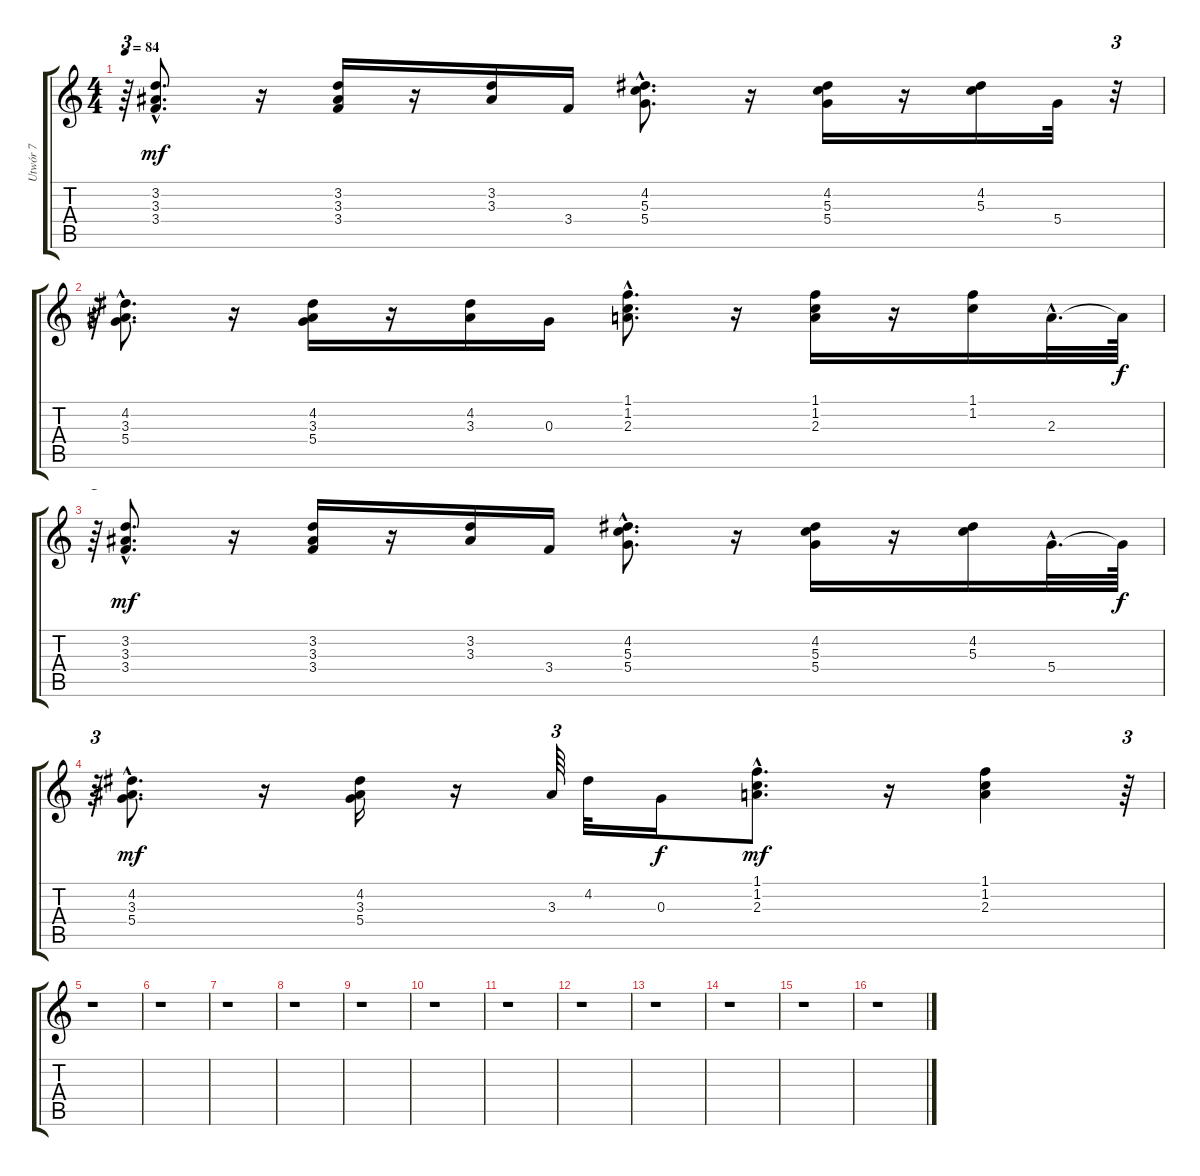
\track ("Utwór 7" "Utwór 7") {instrument acousticguitarsteel}
\staff {score tabs}
\tuning (E4 B3 G3 D3 A2 E2) {hide}
\ts (4 4)
\tempo 84
\clef g2
\ks c
r.64{tu (3 2) dy f} (3.2{hac} 3.3{hac} 3.4{hac}).8{d dy mf} r.16 (3.2 3.3 3.4).16 r.16 (3.2 3.3).16 3.4.16 (4.2{hac} 5.3{hac} 5.4{hac}).8{d} r.16 (4.2 5.3 5.4).16 r.16 (4.2 5.3).16 5.4.32 r.32{tu (3 2)} |
r.64{tu (3 2)} (4.2{hac} 3.3{hac} 5.4{hac}).8{d} r.16 (4.2 3.3 5.4).16 r.16 (4.2 3.3).16 0.3.16 (1.1{hac} 1.2{hac} 2.3{hac}).8{d} r.16 (1.1 1.2 2.3).16 r.16 (1.1 1.2).16 2.3{hac}.32{d} 2.3{t}.64{dy f} |
r.64{tu (3 2)} (3.2{hac} 3.3{hac} 3.4{hac}).8{d dy mf} r.16 (3.2 3.3 3.4).16 r.16 (3.2 3.3).16 3.4.16 (4.2{hac} 5.3{hac} 5.4{hac}).8{d} r.16 (4.2 5.3 5.4).16 r.16 (4.2 5.3).16 5.4{hac}.32{d} 5.4{t}.64{dy f} |
r.64{tu (3 2)} (4.2{hac} 3.3{hac} 5.4{hac}).8{d dy mf} r.16 (4.2 3.3 5.4).16 r.16 3.3.64{tu (3 2)} 4.2.32 0.3.16{dy f} (1.1{hac} 1.2{hac} 2.3{hac}).8{d dy mf} r.16 (1.1 1.2 2.3).4 r.64{tu (3 2)} |
r.1 |
r.1 |
r.1 |
r.1 |
r.1 |
r.1 |
r.1 |
r.1 |
r.1 |
r.1 |
r.1 |
r.1
